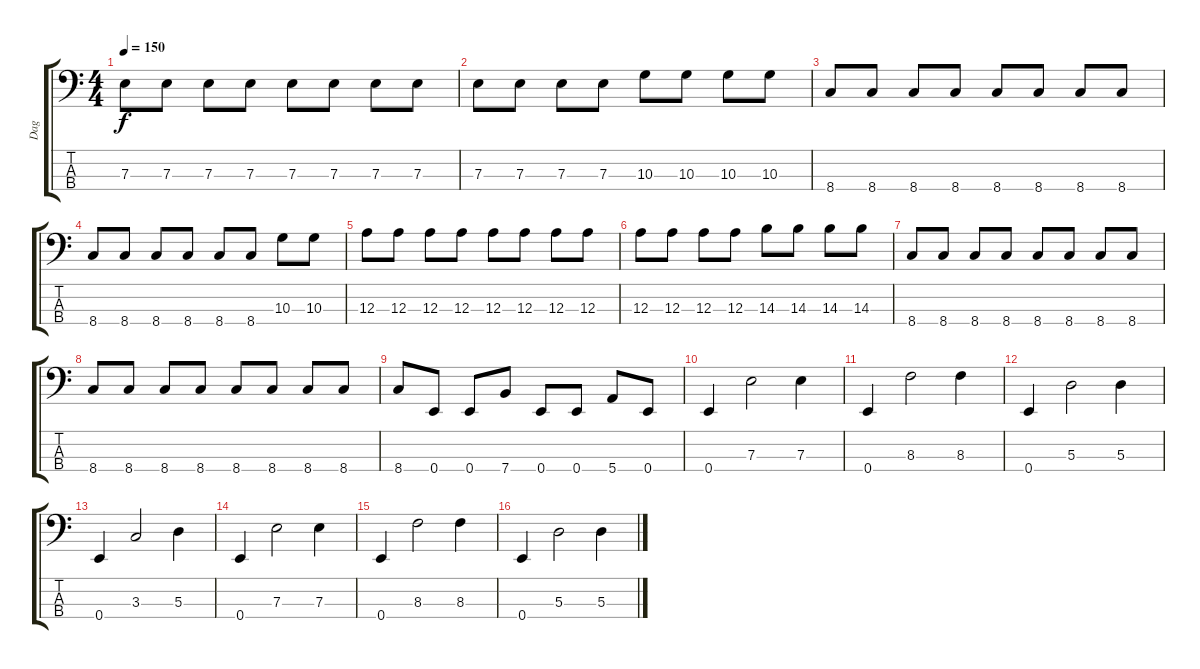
\track ("Dag" "Dag") {instrument electricbassfinger}
\staff {score tabs}
\tuning (G2 D2 A1 E1) {hide}
\ts (4 4)
\tempo 150
\clef f4
\ks c
7.3.8{dy f} 7.3.8 7.3.8 7.3.8 7.3.8 7.3.8 7.3.8 7.3.8 |
7.3.8 7.3.8 7.3.8 7.3.8 10.3.8 10.3.8 10.3.8 10.3.8 |
8.4.8 8.4.8 8.4.8 8.4.8 8.4.8 8.4.8 8.4.8 8.4.8 |
8.4.8 8.4.8 8.4.8 8.4.8 8.4.8 8.4.8 10.3.8 10.3.8 |
12.3.8 12.3.8 12.3.8 12.3.8 12.3.8 12.3.8 12.3.8 12.3.8 |
12.3.8 12.3.8 12.3.8 12.3.8 14.3.8 14.3.8 14.3.8 14.3.8 |
8.4.8 8.4.8 8.4.8 8.4.8 8.4.8 8.4.8 8.4.8 8.4.8 |
8.4.8 8.4.8 8.4.8 8.4.8 8.4.8 8.4.8 8.4.8 8.4.8 |
8.4.8 0.4.8 0.4.8 7.4.8 0.4.8 0.4.8 5.4.8 0.4.8 |
0.4.4 7.3.2 7.3.4 |
0.4.4 8.3.2 8.3.4 |
0.4.4 5.3.2 5.3.4 |
0.4.4 3.3.2 5.3.4 |
0.4.4 7.3.2 7.3.4 |
0.4.4 8.3.2 8.3.4 |
0.4.4 5.3.2 5.3.4
